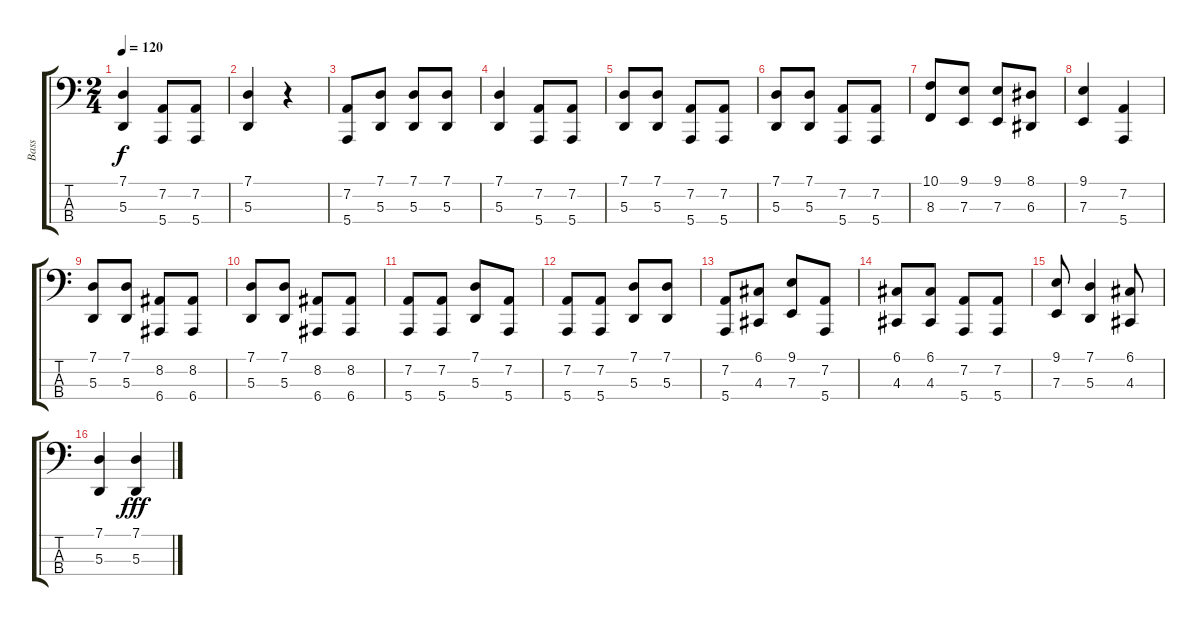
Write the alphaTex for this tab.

\track ("Bass" "Bass") {instrument electricbassfinger}
\staff {score tabs}
\tuning (G1 D1 A0 E0) {hide}
\ts (2 4)
\tempo 120
\clef f4
\ks c
(7.1 5.3).4{dy f} (7.2 5.4).8 (7.2 5.4).8 |
(7.1 5.3).4 r.4 |
(7.2 5.4).8 (7.1 5.3).8 (7.1 5.3).8 (7.1 5.3).8 |
(7.1 5.3).4 (7.2 5.4).8 (7.2 5.4).8 |
(7.1 5.3).8 (7.1 5.3).8 (7.2 5.4).8 (7.2 5.4).8 |
(7.1 5.3).8 (7.1 5.3).8 (7.2 5.4).8 (7.2 5.4).8 |
(10.1 8.3).8 (9.1 7.3).8 (9.1 7.3).8 (8.1 6.3).8 |
(9.1 7.3).4 (7.2 5.4).4 |
(7.1 5.3).8 (7.1 5.3).8 (8.2 6.4).8 (8.2 6.4).8 |
(7.1 5.3).8 (7.1 5.3).8 (8.2 6.4).8 (8.2 6.4).8 |
(7.2 5.4).8 (7.2 5.4).8 (7.1 5.3).8 (7.2 5.4).8 |
(7.2 5.4).8 (7.2 5.4).8 (7.1 5.3).8 (7.1 5.3).8 |
(7.2 5.4).8 (6.1 4.3).8 (9.1 7.3).8 (7.2 5.4).8 |
(6.1 4.3).8 (6.1 4.3).8 (7.2 5.4).8 (7.2 5.4).8 |
(9.1 7.3).8 (7.1 5.3).4 (6.1 4.3).8 |
(7.1 5.3).4 (7.1 5.3).4{dy fff}
